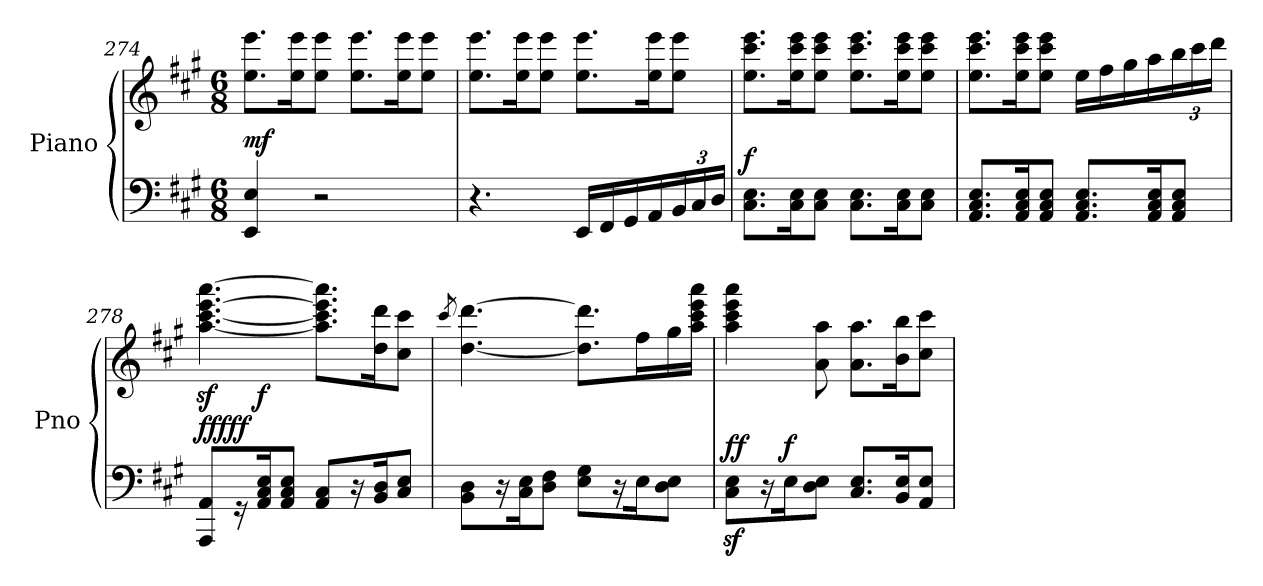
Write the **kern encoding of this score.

**kern	**kern	**dynam
*part1	*part1	*part1
*staff2	*staff1	*staff1/2
*I"Piano	*	*
*I'Pno	*	*
!!LO:PB:g=z
*clefF4	*clefG2	*
*k[f#c#g#]	*k[f#c#g#]	*
*M6/8	*M6/8	*
=274	=274	=274
!	!	!LO:DY:a=2
4EE/ 4E/	8.ee\ 8.eee\L	mf
.	16ee\ 16eee\K	.
2r	8ee\ 8eee\J	.
.	8.ee\ 8.eee\L	.
.	16ee\ 16eee\K	.
.	8ee\ 8eee\J	.
=275	=275	=275
4.r	8.ee\ 8.eee\L	.
.	16ee\ 16eee\K	.
.	8ee\ 8eee\J	.
16EE/LL	8.ee\ 8.eee\L	.
16FF#/	.	.
16GG#/	.	.
16AA/	16ee\ 16eee\K	.
*Xbrackettup	*	*
24BB/	8ee\ 8eee\J	.
24C#/	.	.
24D/JJ	.	.
=276	=276	=276
!	!	!LO:DY:a=2
8.C#\ 8.E\L	8.ee\ 8.ccc#\ 8.eee\L	f
16C#\ 16E\K	16ee\ 16ccc#\ 16eee\K	.
8C#\ 8E\J	8ee\ 8ccc#\ 8eee\J	.
8.C#\ 8.E\L	8.ee\ 8.ccc#\ 8.eee\L	.
16C#\ 16E\K	16ee\ 16ccc#\ 16eee\K	.
8C#\ 8E\J	8ee\ 8ccc#\ 8eee\J	.
=277	=277	=277
8.AA/ 8.C#/ 8.E/L	8.ee\ 8.ccc#\ 8.eee\L	.
16AA/ 16C#/ 16E/K	16ee\ 16ccc#\ 16eee\K	.
8AA/ 8C#/ 8E/J	8ee\ 8ccc#\ 8eee\J	.
8.AA/ 8.C#/ 8.E/L	16ee\LL	.
.	16ff#\	.
.	16gg#\	.
16AA/ 16C#/ 16E/K	16aa\	.
*	*Xbrackettup	*
8AA/ 8C#/ 8E/J	24bb\	.
.	24ccc#\	.
.	24ddd\JJ	.
!!LO:LB:g=z
=278	=278	=278
!	!	!LO:DY:a=2
!	!	!LO:DY:n=1:b
8AAA/ 8AA/L	[4.aa\z< [4.ccc#\z< [4.eee\z< [4.aaa\z<	ff fff
16r	.	.
!	!	!LO:DY:n=2:a=2
16AA/ 16C#/ 16E/K	.	f
8AA/ 8C#/ 8E/J	.	.
8AA/ 8C#/L	8.aa\] 8.ccc#\] 8.eee\] 8.aaa\]L	.
16r	.	.
16BB/ 16D/K	16dd\ 16ddd\K	.
8C#/ 8E/J	8cc#\ 8ccc#\J	.
=279	=279	=279
.	8qccc#/	.
8BB\ 8D\L	[4.dd\ [4.ddd\	.
16r	.	.
16C#\ 16E\K	.	.
8D\ 8F#\J	.	.
8E\ 8G#\L	8.dd\] 8.ddd\]L	.
16r	.	.
16E\K	16ff#\L	.
8D\ 8E\J	16gg#\	.
.	16aa\ 16ccc#\ 16eee\ 16aaa\JJ	.
=280	=280	=280
!	!	!LO:DY:a=2
8C#\z> 8E\z>L	4aa\ 4ccc#\ 4eee\ 4aaa\	ff
16r	.	.
!	!	!LO:DY:a=2
16E\K	.	f
8D\ 8E\J	8a\ 8aa\	.
8.C#/ 8.E/L	8.a\ 8.aa\L	.
16BB/ 16E/K	16b\ 16bb\K	.
8AA/ 8E/J	8cc#\ 8ccc#\J	.
=	=	=
*-	*-	*-
